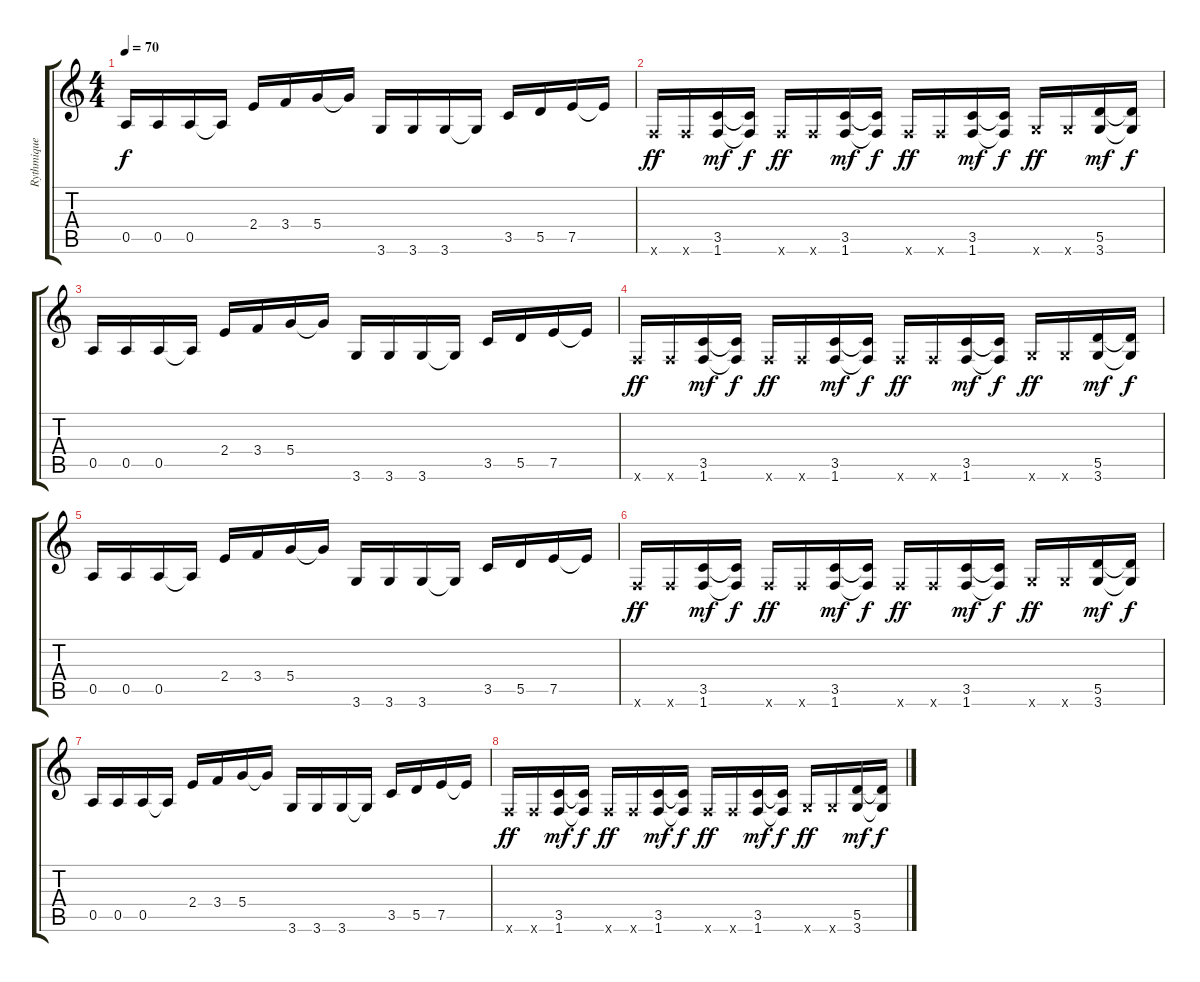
\track ("Rythmique" "Rythmique") {instrument distortionguitar}
\staff {score tabs}
\tuning (E4 B3 G3 D3 A2 E2) {hide}
\ts (4 4)
\tempo 70
\clef g2
\ks c
0.5.16{dy f} 0.5.16 0.5.16 0.5{t}.16 2.4.16 3.4.16 5.4.16 5.4{t}.16 3.6.16 3.6.16 3.6.16 3.6{t}.16 3.5.16 5.5.16 7.5.16 7.5{t}.16 |
1.6{x}.16{dy ff} 1.6{x}.16 (3.5 1.6).16{dy mf} (3.5{t} 1.6{t}).16{dy f} 1.6{x}.16{dy ff} 1.6{x}.16 (3.5 1.6).16{dy mf} (3.5{t} 1.6{t}).16{dy f} 1.6{x}.16{dy ff} 1.6{x}.16 (3.5 1.6).16{dy mf} (3.5{t} 1.6{t}).16{dy f} 3.6{x}.16{dy ff} 3.6{x}.16 (5.5 3.6).16{dy mf} (5.5{t} 3.6{t}).16{dy f} |
0.5.16 0.5.16 0.5.16 0.5{t}.16 2.4.16 3.4.16 5.4.16 5.4{t}.16 3.6.16 3.6.16 3.6.16 3.6{t}.16 3.5.16 5.5.16 7.5.16 7.5{t}.16 |
1.6{x}.16{dy ff} 1.6{x}.16 (3.5 1.6).16{dy mf} (3.5{t} 1.6{t}).16{dy f} 1.6{x}.16{dy ff} 1.6{x}.16 (3.5 1.6).16{dy mf} (3.5{t} 1.6{t}).16{dy f} 1.6{x}.16{dy ff} 1.6{x}.16 (3.5 1.6).16{dy mf} (3.5{t} 1.6{t}).16{dy f} 3.6{x}.16{dy ff} 3.6{x}.16 (5.5 3.6).16{dy mf} (5.5{t} 3.6{t}).16{dy f} |
0.5.16 0.5.16 0.5.16 0.5{t}.16 2.4.16 3.4.16 5.4.16 5.4{t}.16 3.6.16 3.6.16 3.6.16 3.6{t}.16 3.5.16 5.5.16 7.5.16 7.5{t}.16 |
1.6{x}.16{dy ff} 1.6{x}.16 (3.5 1.6).16{dy mf} (3.5{t} 1.6{t}).16{dy f} 1.6{x}.16{dy ff} 1.6{x}.16 (3.5 1.6).16{dy mf} (3.5{t} 1.6{t}).16{dy f} 1.6{x}.16{dy ff} 1.6{x}.16 (3.5 1.6).16{dy mf} (3.5{t} 1.6{t}).16{dy f} 3.6{x}.16{dy ff} 3.6{x}.16 (5.5 3.6).16{dy mf} (5.5{t} 3.6{t}).16{dy f} |
0.5.16 0.5.16 0.5.16 0.5{t}.16 2.4.16 3.4.16 5.4.16 5.4{t}.16 3.6.16 3.6.16 3.6.16 3.6{t}.16 3.5.16 5.5.16 7.5.16 7.5{t}.16 |
1.6{x}.16{dy ff} 1.6{x}.16 (3.5 1.6).16{dy mf} (3.5{t} 1.6{t}).16{dy f} 1.6{x}.16{dy ff} 1.6{x}.16 (3.5 1.6).16{dy mf} (3.5{t} 1.6{t}).16{dy f} 1.6{x}.16{dy ff} 1.6{x}.16 (3.5 1.6).16{dy mf} (3.5{t} 1.6{t}).16{dy f} 3.6{x}.16{dy ff} 3.6{x}.16 (5.5 3.6).16{dy mf} (5.5{t} 3.6{t}).16{dy f}
